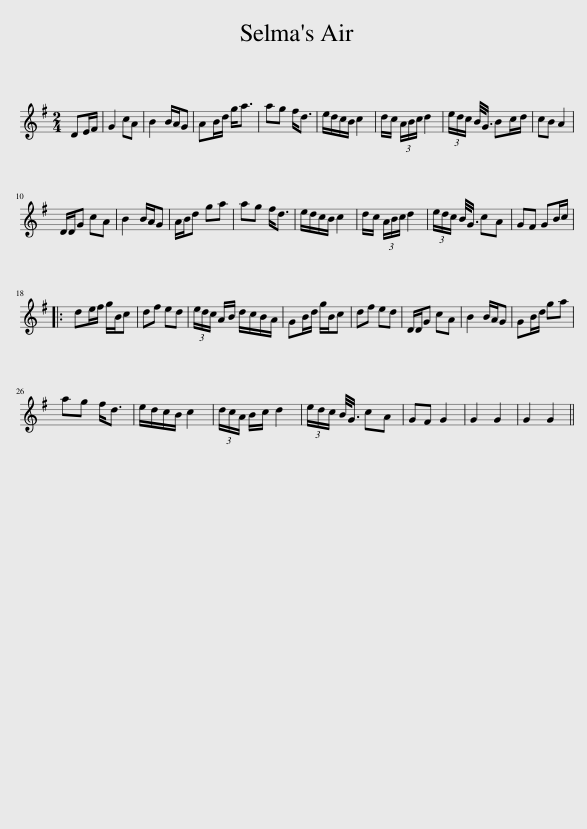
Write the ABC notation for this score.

X:1
L:1/8
M:2/4
I:linebreak $
K:G
V:1 treble
V:1
 DE/F/ | G2 cA | B2 B/A/G | AB/d/ g<a | ag f<d | %5
 e/d/c/B/ c2 | d/c/ (3A/B/c/ d2 | (3e/d/c/ B/<G/ Bc/d/ | cB A2 |$ D/D/G cA | %10
 B2 B/A/G | A/B/d ga | ag f<d | e/d/c/B/ c2 | d/c/ (3A/B/c/ d2 | %15
 (3e/d/c/ B/<G/ cA | GF GB/c/ |:$ de/f/ g/B/c | df ed | (3e/d/c/ A/B/ d/c/B/A/ | %20
 GB/d/ g/B/c | df ed | D/D/G cA | B2 B/A/G | GB/d/ ga |$ %25
 ag f<d | e/d/c/B/ c2 | (3d/c/A/ B/c/ d2 | (3e/d/c/ B/<G/ cA | GF G2 | %30
 G2 G2 | G2 G2 || %32
